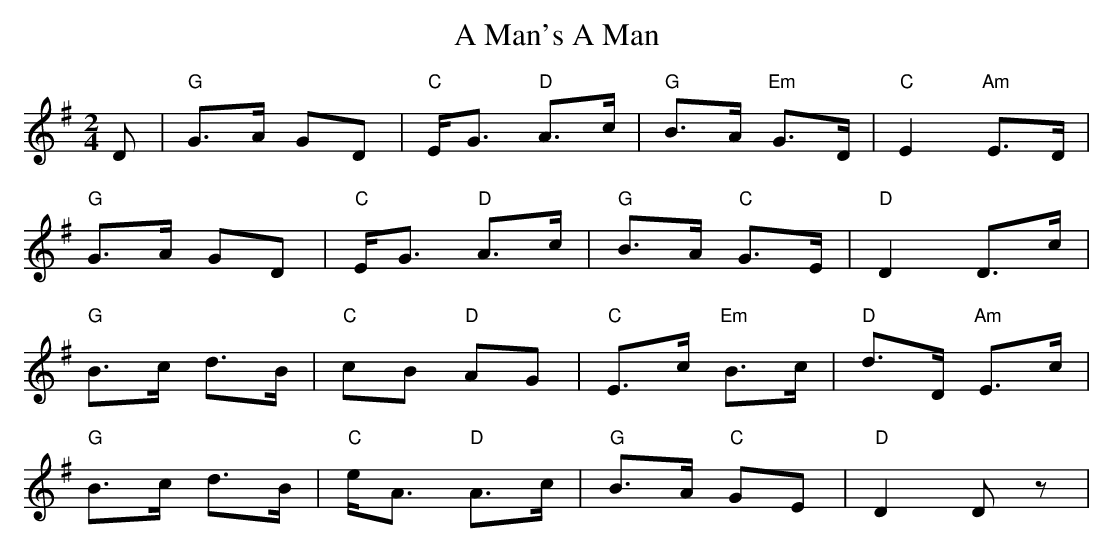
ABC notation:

X:1
T: A Man's A Man
M: 2/4
L: 1/8
K: Dmix
D|"G"G>A GD|"C"E<G "D"A>c|"G"B>A "Em"G>D|"C"E2 "Am"E>D|
"G"G>A GD|"C"E<G "D"A>c|"G"B>A "C"G>E|"D"D2 D>c|
"G"B>c d>B|"C"cB "D"AG|"C"E>c "Em"B>c|"D"d>D "Am"E>c|
"G"B>c d>B|"C"e<A "D"A>c|"G"B>A "C"GE|"D"D2 Dz|
